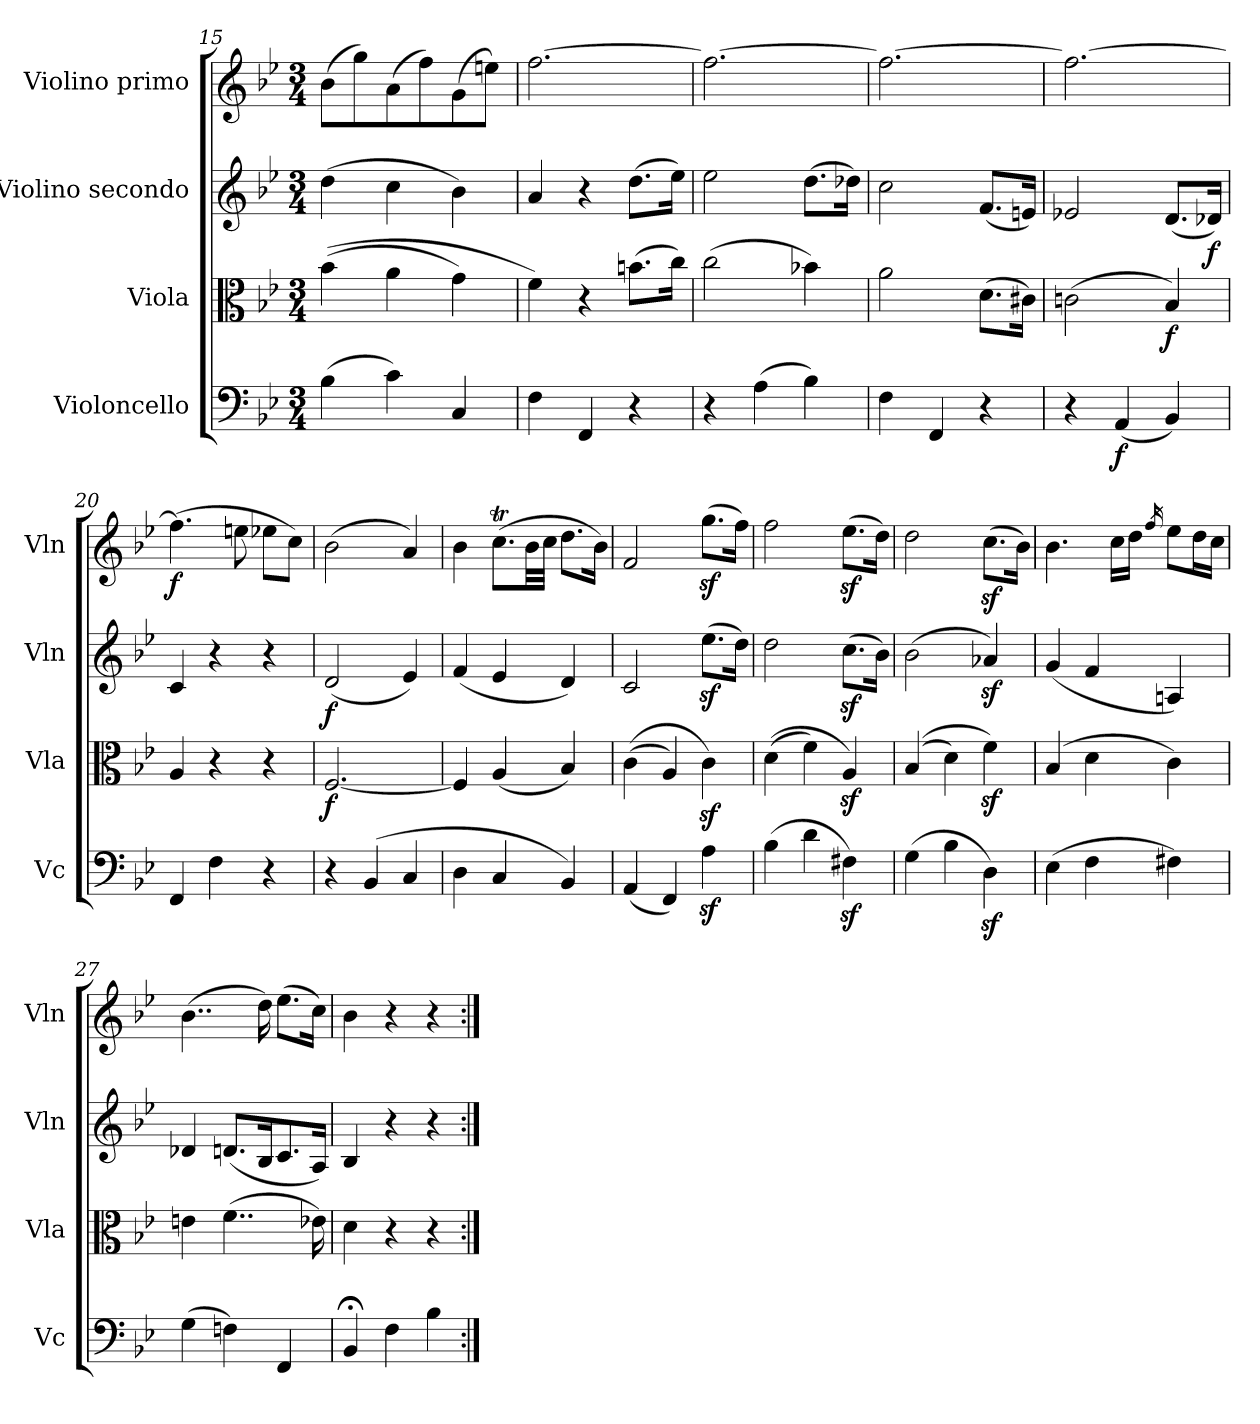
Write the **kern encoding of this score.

**kern	**dynam	**kern	**dynam	**kern	**dynam	**kern	**dynam
*part4	*part4	*part3	*part3	*part2	*part2	*part1	*part1
*staff4	*staff4	*staff3	*staff3	*staff2	*staff2	*staff1	*staff1
*I"Violoncello	*	*I"Viola	*	*I"Violino secondo	*	*I"Violino primo	*
*I'Vc	*	*I'Vla	*	*I'Vln	*	*I'Vln	*
!!LO:LB:g=z
*clefF4	*	*clefC3	*	*clefG2	*	*clefG2	*
*k[b-e-]	*	*k[b-e-]	*	*k[b-e-]	*	*k[b-e-]	*
*B-:	*	*B-:	*	*B-:	*	*B-:	*
*M3/4	*	*M3/4	*	*M3/4	*	*M3/4	*
=15	=15	=15	=15	=15	=15	=15	=15
(4B-	.	((4b-	.	(4dd	.	(8b-L	.
.	.	.	.	.	.	8gg)	.
4c)	.	4a	.	4cc	.	(8a	.
.	.	.	.	.	.	8ff)	.
4C	.	4g)	.	4b-)	.	(8g	.
.	.	.	.	.	.	8eenJ)	.
!!LO:LB:g=z
=16	=16	=16	=16	=16	=16	=16	=16
4F	.	4f)	.	4a	.	[2.ff	.
4FF	.	4r	.	4r	.	.	.
4r	.	(8.bnL	.	((8.ddL	.	.	.
.	.	16ccJk)	.	16ee-Jk)	.	.	.
=17	=17	=17	=17	=17	=17	=17	=17
4r	.	(2cc	.	2ee-	.	2.ff_	.
(4A	.	.	.	.	.	.	.
4B-)	.	4b-X)	.	(8.ddL	.	.	.
.	.	.	.	16dd-XJk)	.	.	.
=18	=18	=18	=18	=18	=18	=18	=18
4F	.	2a	.	2cc	.	2.ff_	cresc.
4FF	.	.	.	.	.	.	.
4r	.	(8.dL	cresc.	(8.fL	cresc.	.	.
.	.	16c#XJk)	.	16enJk)	.	.	.
=19	=19	=19	=19	=19	=19	=19	=19
4r	.	(2cn	.	2e-X	.	2.ff_	.
(4AA	f	.	.	.	.	.	.
4BB-)	.	4B-)	f	(8.dL	.	.	.
.	.	.	.	16d-XJk)	f	.	.
=20	=20	=20	=20	=20	=20	=20	=20
4FF	.	4A	.	4c	.	(4.ff]	f
4F	.	4r	.	4r	.	.	.
.	.	.	.	.	.	8een	.
4r	.	4r	.	4r	.	8ee-XL	.
.	.	.	.	.	.	8ccJ)	.
=21	=21	=21	=21	=21	=21	=21	=21
4r	.	[2.F	f	(2d	f	(2b-	.
(4BB-	.	.	.	.	.	.	.
4C	.	.	.	4e-)	.	4a)	.
!!LO:LB:g=z
=22	=22	=22	=22	=22	=22	=22	=22
4D	.	4F]	.	(4f	.	4b-	.
4C	.	(4A	.	4e-	.	(8.ccTL	.
.	.	.	.	.	.	32b-LL	.
.	.	.	.	.	.	32ccJJJ	.
4BB-)	.	4B-)	.	4d)	.	8.ddL	.
.	.	.	.	.	.	16b-Jk)	.
!!LO:LB:g=z
=23	=23	=23	=23	=23	=23	=23	=23
(4AA	.	((4c	.	2c	.	2f	.
4FF)	.	4A)	.	.	.	.	.
4Az	.	4cz)	.	(8.ee-zL	.	(8.ggzL	.
.	.	.	.	16ddJk)	.	16ffJk)	.
=24	=24	=24	=24	=24	=24	=24	=24
(4B-	.	((4d	.	2dd	.	2ff	.
4d	.	4f)	.	.	.	.	.
4F#Xz)	.	4Az)	.	(8.cczL	.	(8.ee-zL	.
.	.	.	.	16b-Jk)	.	16ddJk)	.
!!LO:LB:g=z
=25	=25	=25	=25	=25	=25	=25	=25
(4G	.	((4B-	.	(2b-	.	2dd	.
4B-	.	4d)	.	.	.	.	.
4Dz)	.	4fz)	.	4a-Xz)	.	(8.cczL	.
.	.	.	.	.	.	16b-Jk)	.
=26	=26	=26	=26	=26	=26	=26	=26
(4E-	.	(4B-	.	(4g	.	4.b-	.
4F	.	4d	.	4f	.	.	.
.	.	.	.	.	.	16ccLL	.
.	.	.	.	.	.	16ddJJ	.
.	.	.	.	.	.	16qff/	.
4F#X)	.	4c)	.	4An)	.	8ee-L	.
.	.	.	.	.	.	16ddL	.
.	.	.	.	.	.	16ccJJ	.
=27	=27	=27	=27	=27	=27	=27	=27
(4G	.	4en	.	4d-X	.	(4..b-	.
4Fn)	.	(4..f	.	(8.dnL	.	.	.
.	.	.	.	16B-k	.	16dd)	.
4FF	.	.	.	8.c	.	(8.ee-L	.
.	.	16e-X)	.	16AJk)	.	16ccJk)	.
!!LO:LB:g=z
=28	=28	=28	=28	=28	=28	=28	=28
4BB-;<	.	4d	.	4B-	.	4b-	.
4F	.	4r	.	4r	.	4r	.
4B-	.	4r	.	4r	.	4r	.
=:|!	=:|!	=:|!	=:|!	=:|!	=:|!	=:|!	=:|!
*-	*-	*-	*-	*-	*-	*-	*-
